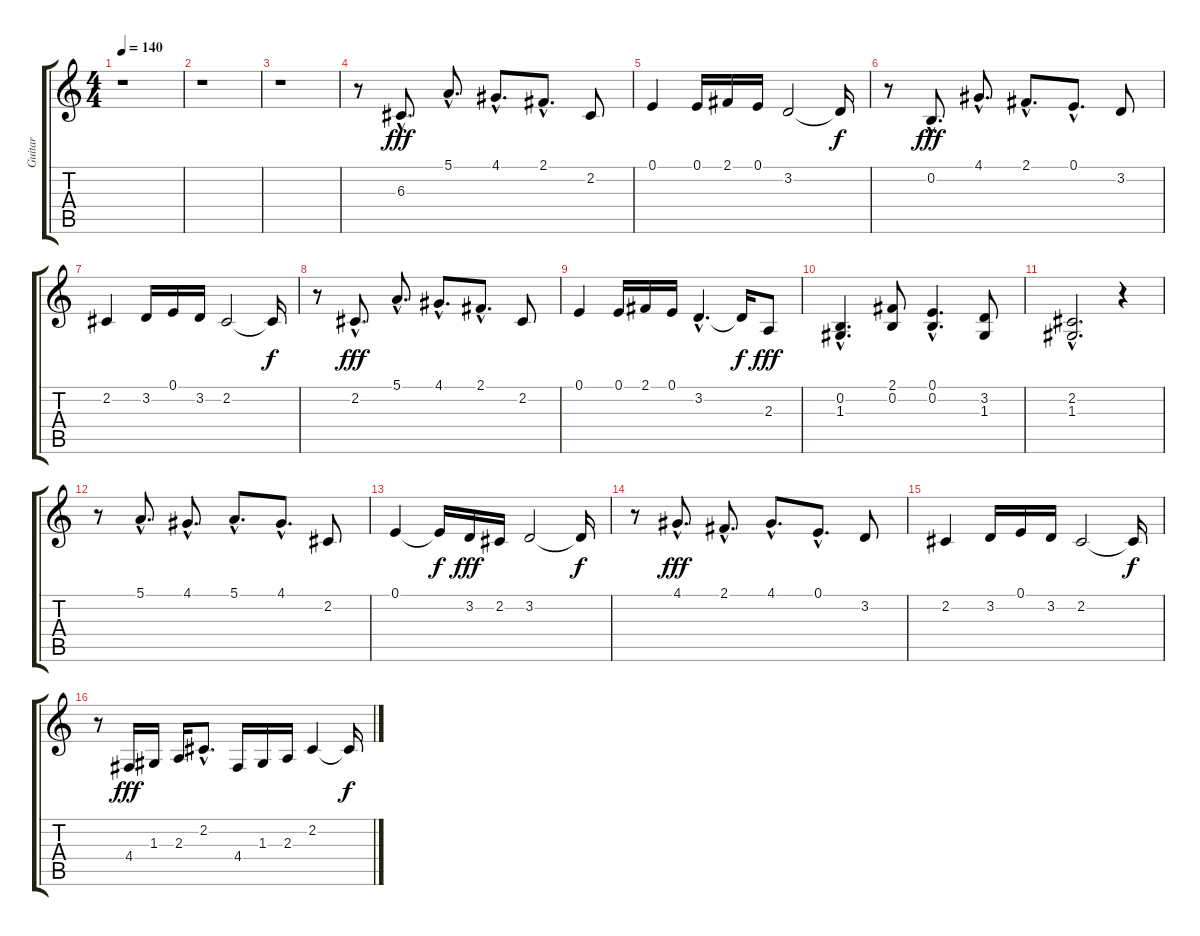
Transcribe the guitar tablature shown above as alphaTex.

\track ("Guitar" "Guitar") {instrument lead1square}
\staff {score tabs}
\tuning (E4 B3 G3 D3 A2 E2) {hide}
\ts (4 4)
\tempo 140
\clef g2
\ks c
r.1{dy fff} |
r.1 |
r.1 |
r.8 6.3{hac}.8{d} 5.1{hac}.8{d} 4.1{hac}.8{d} 2.1{hac}.8{d} 2.2.8 |
0.1.4 0.1.16 2.1.16 0.1.16 3.2.2 3.2{t}.16{dy f} |
r.8 0.2{hac}.8{d dy fff} 4.1{hac}.8{d} 2.1{hac}.8{d} 0.1{hac}.8{d} 3.2.8 |
2.2.4 3.2.16 0.1.16 3.2.16 2.2.2 2.2{t}.16{dy f} |
r.8 2.2{hac}.8{d dy fff} 5.1{hac}.8{d} 4.1{hac}.8{d} 2.1{hac}.8{d} 2.2.8 |
0.1.4 0.1.16 2.1.16 0.1.16 3.2{hac}.4{d} 3.2{t}.16{dy f} 2.3.8{dy fff} |
(0.2{hac} 1.3{hac}).4{d} (2.1 0.2).8 (0.1{hac} 0.2{hac}).4{d} (3.2 1.3).8 |
(2.2{hac} 1.3{hac}).2{d} r.4 |
r.8 5.1{hac}.8{d} 4.1{hac}.8{d} 5.1{hac}.8{d} 4.1{hac}.8{d} 2.2.8 |
0.1.4 0.1{t}.16{dy f} 3.2.16{dy fff} 2.2.16 3.2.2 3.2{t}.16{dy f} |
r.8 4.1{hac}.8{d dy fff} 2.1{hac}.8{d} 4.1{hac}.8{d} 0.1{hac}.8{d} 3.2.8 |
2.2.4 3.2.16 0.1.16 3.2.16 2.2.2 2.2{t}.16{dy f} |
r.8 4.4.16{dy fff} 1.3.16 2.3.16 2.2{hac}.8{d} 4.4.16 1.3.16 2.3.16 2.2.4 2.2{t}.16{dy f}
